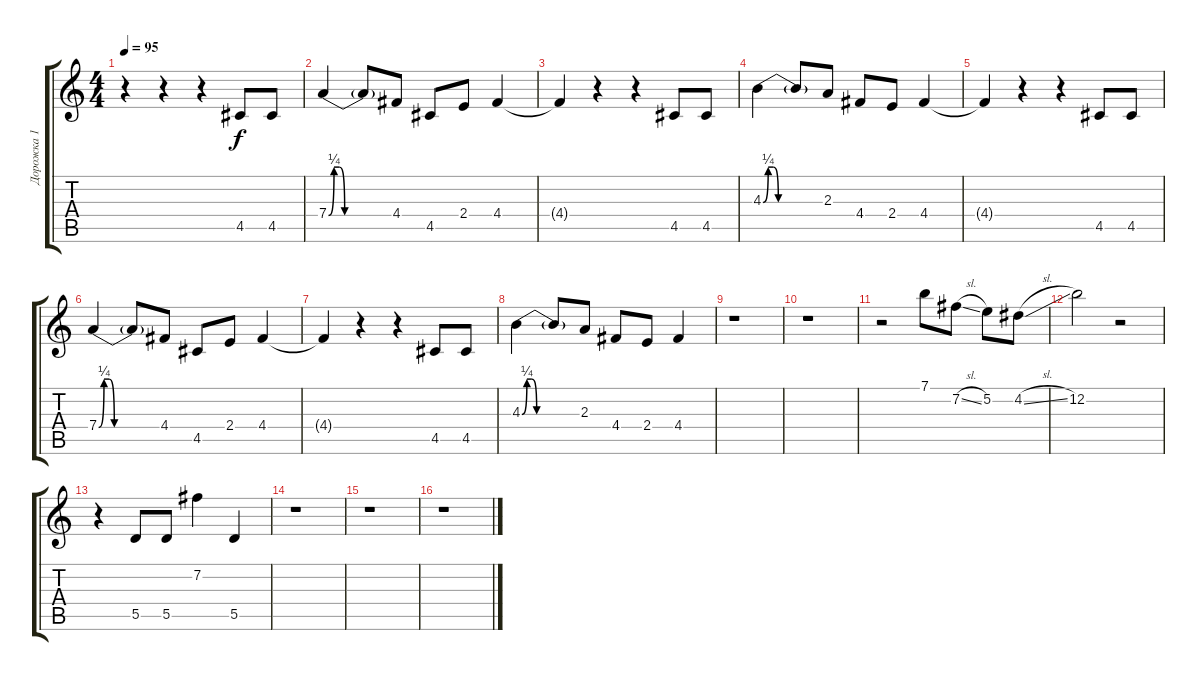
\track ("Дорожка 1" "Дорожка 1") {instrument acousticguitarsteel}
\staff {score tabs}
\tuning (E4 B3 G3 D3 A2 E2) {hide}
\ts (4 4)
\tempo 95
\clef g2
\ks c
r.4{dy f} r.4 r.4 4.5.8{volume 6} 4.5.8 |
7.4{be (custom 0 0 5 1 10 1 15 0 60 0)}.4{volume 13} 7.4{t}.8 4.4.8 4.5.8 2.4.8 4.4.4 |
4.4{t}.4 r.4 r.4 4.5.8{volume 6} 4.5.8 |
4.3{be (custom 0 0 5 1 10 1 15 0 60 0)}.4{volume 13} 4.3{t}.8 2.3.8 4.4.8 2.4.8 4.4.4 |
4.4{t}.4 r.4 r.4 4.5.8{volume 6} 4.5.8 |
7.4{be (custom 0 0 5 1 10 1 15 0 60 0)}.4{volume 13} 7.4{t}.8 4.4.8 4.5.8 2.4.8 4.4.4 |
4.4{t}.4 r.4 r.4 4.5.8{volume 6} 4.5.8 |
4.3{be (custom 0 0 5 1 10 1 15 0 60 0)}.4{volume 13} 4.3{t}.8 2.3.8 4.4.8 2.4.8 4.4.4 |
r.1 |
r.1 |
r.2 7.1.8 7.2{sl}.8 5.2.8 4.2{sl}.8 |
12.2.2 r.2 |
r.4 5.5.8{volume 10} 5.5.8 7.2.4 5.5.4 |
r.1 |
r.1 |
r.1
